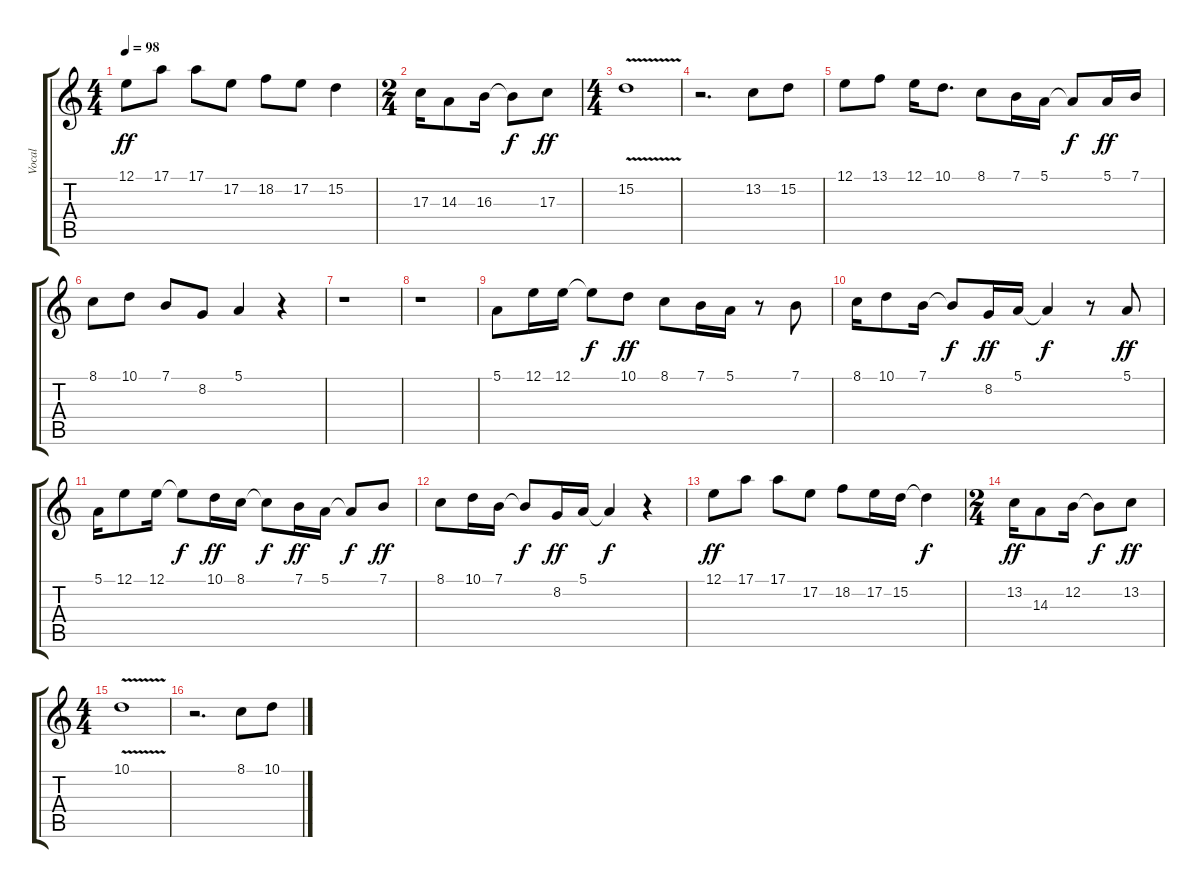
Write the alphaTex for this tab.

\track ("Vocal" "Vocal") {instrument brightacousticpiano}
\staff {score tabs}
\tuning (E4 B3 G3 D3 A2 E2) {hide}
\ts (4 4)
\tempo 98
\clef g2
\ks c
12.1.8{dy ff} 17.1.8 17.1.8 17.2.8 18.2.8 17.2.8 15.2.4 |
\ts (2 4)
17.3.16 14.3.8 16.3.16 16.3{t}.8{dy f} 17.3.8{dy ff} |
\ts (4 4)
15.2{v}.1 |
r.2{d} 13.2.8 15.2.8 |
12.1.8 13.1.8 12.1.16 10.1.8{d} 8.1.8 7.1.16 5.1.16 5.1{t}.8{dy f} 5.1.16{dy ff} 7.1.16 |
8.1.8 10.1.8 7.1.8 8.2.8 5.1.4 r.4 |
r.1 |
r.1 |
5.1.8 12.1.16 12.1.16 12.1{t}.8{dy f} 10.1.8{dy ff} 8.1.8 7.1.16 5.1.16 r.8 7.1.8 |
8.1.16 10.1.8 7.1.16 7.1{t}.8{dy f} 8.2.16{dy ff} 5.1.16 5.1{t}.4{dy f} r.8 5.1.8{dy ff} |
5.1.16 12.1.8 12.1.16 12.1{t}.8{dy f} 10.1.16{dy ff} 8.1.16 8.1{t}.8{dy f} 7.1.16{dy ff} 5.1.16 5.1{t}.8{dy f} 7.1.8{dy ff} |
8.1.8 10.1.16 7.1.16 7.1{t}.8{dy f} 8.2.16{dy ff} 5.1.16 5.1{t}.4{dy f} r.4 |
12.1.8{dy ff} 17.1.8 17.1.8 17.2.8 18.2.8 17.2.16 15.2.16 15.2{t}.4{dy f} |
\ts (2 4)
13.2.16{dy ff} 14.3.8 12.2.16 12.2{t}.8{dy f} 13.2.8{dy ff} |
\ts (4 4)
10.1{v}.1 |
r.2{d} 8.1.8 10.1.8
